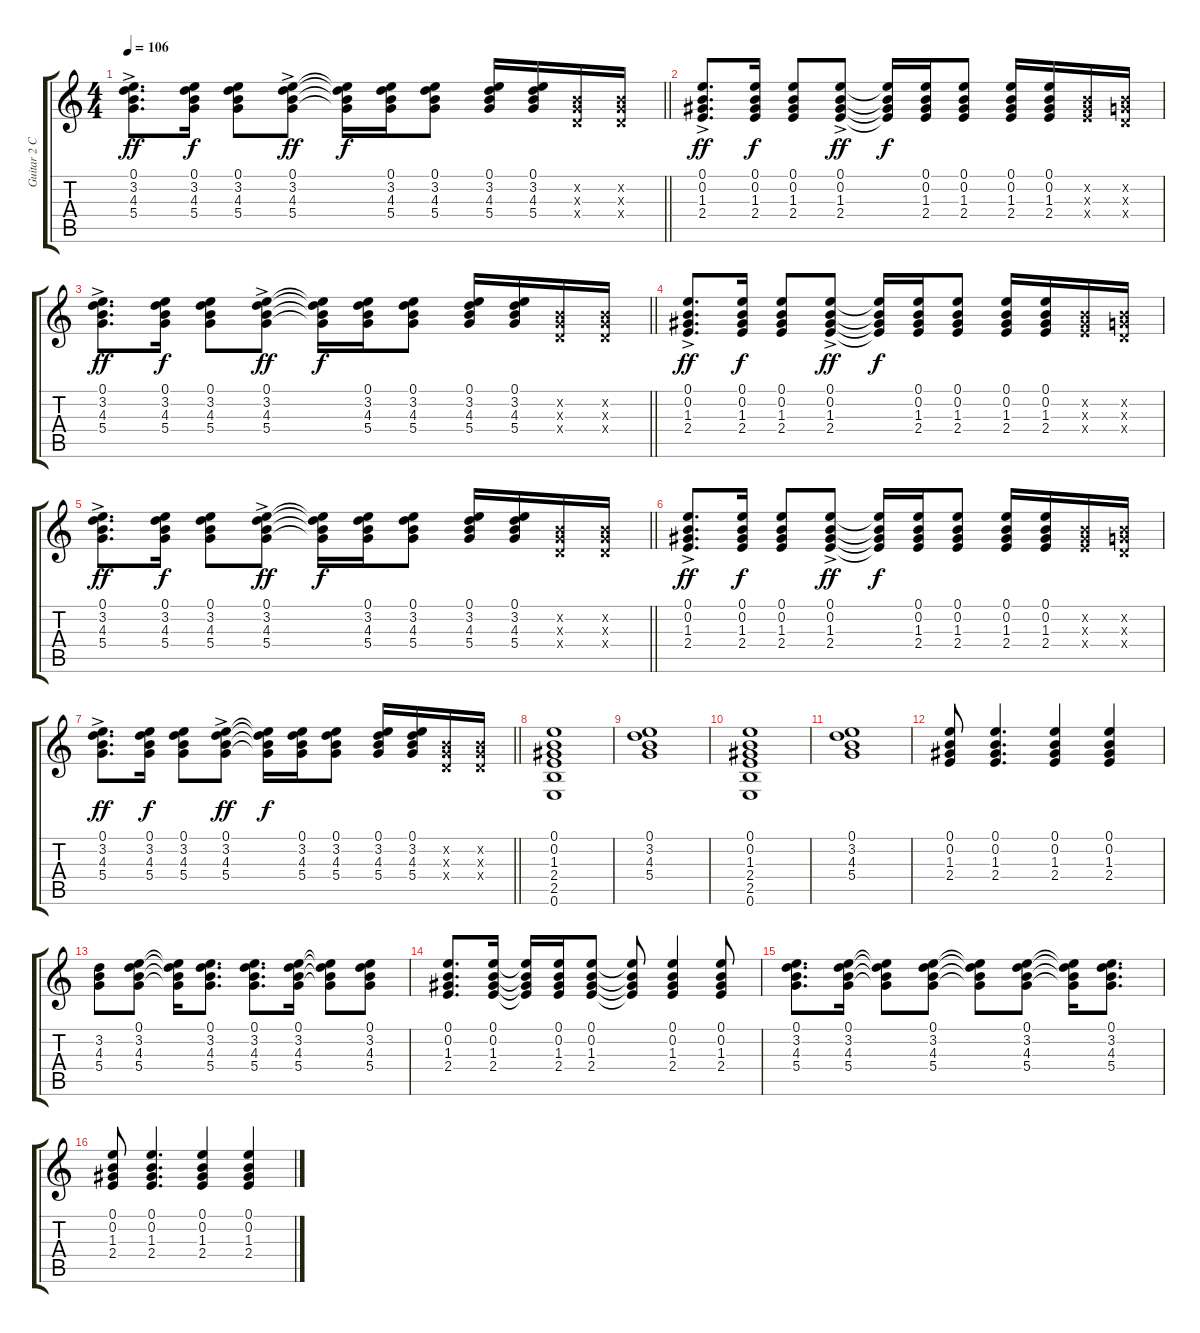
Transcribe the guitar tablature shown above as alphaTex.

\track ("Guitar 2 CLEAN" "Guitar 2 C") {instrument electricguitarclean bank 255}
\staff {score tabs}
\tuning (E4 B3 G3 D3 A2 E2) {hide}
\ts (4 4)
\tempo 106
\clef g2
\barLineRight lightlight
\ks c
(0.1{ac} 3.2{ac} 4.3{ac} 5.4{ac}).8{d dy ff} (0.1 3.2 4.3 5.4).16{dy f} (0.1 3.2 4.3 5.4).8 (0.1{ac} 3.2{ac} 4.3{ac} 5.4{ac}).8{dy ff} (0.1{t} 3.2{t} 4.3{t} 5.4{t}).16{dy f} (0.1 3.2 4.3 5.4).16 (0.1 3.2 4.3 5.4).8 (0.1 3.2 4.3 5.4).16 (0.1 3.2 4.3 5.4).16 (0.2{x} 0.3{x} 0.4{x}).16 (0.2{x} 0.3{x} 0.4{x}).16 |
(0.1{ac} 0.2{ac} 1.3{ac} 2.4{ac}).8{d dy ff} (0.1 0.2 1.3 2.4).16{dy f} (0.1 0.2 1.3 2.4).8 (0.1{ac} 0.2{ac} 1.3{ac} 2.4{ac}).8{dy ff} (0.1{t} 0.2{t} 1.3{t} 2.4{t}).16{dy f} (0.1 0.2 1.3 2.4).16 (0.1 0.2 1.3 2.4).8 (0.1 0.2 1.3 2.4).16 (0.1 0.2 1.3 2.4).16 (0.2{x} 1.3{x} 2.4{x}).16 (0.2{x} 0.3{x} 0.4{x}).16 |
\barLineRight lightlight
(0.1{ac} 3.2{ac} 4.3{ac} 5.4{ac}).8{d dy ff} (0.1 3.2 4.3 5.4).16{dy f} (0.1 3.2 4.3 5.4).8 (0.1{ac} 3.2{ac} 4.3{ac} 5.4{ac}).8{dy ff} (0.1{t} 3.2{t} 4.3{t} 5.4{t}).16{dy f} (0.1 3.2 4.3 5.4).16 (0.1 3.2 4.3 5.4).8 (0.1 3.2 4.3 5.4).16 (0.1 3.2 4.3 5.4).16 (0.2{x} 0.3{x} 0.4{x}).16 (0.2{x} 0.3{x} 0.4{x}).16 |
(0.1{ac} 0.2{ac} 1.3{ac} 2.4{ac}).8{d dy ff} (0.1 0.2 1.3 2.4).16{dy f} (0.1 0.2 1.3 2.4).8 (0.1{ac} 0.2{ac} 1.3{ac} 2.4{ac}).8{dy ff} (0.1{t} 0.2{t} 1.3{t} 2.4{t}).16{dy f} (0.1 0.2 1.3 2.4).16 (0.1 0.2 1.3 2.4).8 (0.1 0.2 1.3 2.4).16 (0.1 0.2 1.3 2.4).16 (0.2{x} 1.3{x} 2.4{x}).16 (0.2{x} 0.3{x} 0.4{x}).16 |
\barLineRight lightlight
(0.1{ac} 3.2{ac} 4.3{ac} 5.4{ac}).8{d dy ff} (0.1 3.2 4.3 5.4).16{dy f} (0.1 3.2 4.3 5.4).8 (0.1{ac} 3.2{ac} 4.3{ac} 5.4{ac}).8{dy ff} (0.1{t} 3.2{t} 4.3{t} 5.4{t}).16{dy f} (0.1 3.2 4.3 5.4).16 (0.1 3.2 4.3 5.4).8 (0.1 3.2 4.3 5.4).16 (0.1 3.2 4.3 5.4).16 (0.2{x} 0.3{x} 0.4{x}).16 (0.2{x} 0.3{x} 0.4{x}).16 |
(0.1{ac} 0.2{ac} 1.3{ac} 2.4{ac}).8{d dy ff} (0.1 0.2 1.3 2.4).16{dy f} (0.1 0.2 1.3 2.4).8 (0.1{ac} 0.2{ac} 1.3{ac} 2.4{ac}).8{dy ff} (0.1{t} 0.2{t} 1.3{t} 2.4{t}).16{dy f} (0.1 0.2 1.3 2.4).16 (0.1 0.2 1.3 2.4).8 (0.1 0.2 1.3 2.4).16 (0.1 0.2 1.3 2.4).16 (0.2{x} 1.3{x} 2.4{x}).16 (0.2{x} 0.3{x} 0.4{x}).16 |
\barLineRight lightlight
(0.1{ac} 3.2{ac} 4.3{ac} 5.4{ac}).8{d dy ff} (0.1 3.2 4.3 5.4).16{dy f} (0.1 3.2 4.3 5.4).8 (0.1{ac} 3.2{ac} 4.3{ac} 5.4{ac}).8{dy ff} (0.1{t} 3.2{t} 4.3{t} 5.4{t}).16{dy f} (0.1 3.2 4.3 5.4).16 (0.1 3.2 4.3 5.4).8 (0.1 3.2 4.3 5.4).16 (0.1 3.2 4.3 5.4).16 (0.2{x} 0.3{x} 0.4{x}).16 (0.2{x} 0.3{x} 0.4{x}).16 |
(0.1 0.2 1.3 2.4 2.5 0.6).1 |
(0.1 3.2 4.3 5.4).1 |
(0.1 0.2 1.3 2.4 2.5 0.6).1 |
(0.1 3.2 4.3 5.4).1 |
(0.1 0.2 1.3 2.4).8 (0.1 0.2 1.3 2.4).4{d} (0.1 0.2 1.3 2.4).4 (0.1 0.2 1.3 2.4).4 |
(3.2 4.3 5.4).8 (0.1 3.2 4.3 5.4).8 (0.1{t} 3.2{t} 4.3{t} 5.4{t}).16 (0.1 3.2 4.3 5.4).8{d} (0.1 3.2 4.3 5.4).8{d} (0.1 3.2 4.3 5.4).16 (0.1{t} 3.2{t} 4.3{t} 5.4{t}).8 (0.1 3.2 4.3 5.4).8 |
(0.1 0.2 1.3 2.4).8{d} (0.1 0.2 1.3 2.4).16 (0.1{t} 0.2{t} 1.3{t} 2.4{t}).16 (0.1 0.2 1.3 2.4).16 (0.1 0.2 1.3 2.4).8 (0.1{t} 0.2{t} 1.3{t} 2.4{t}).8 (0.1 0.2 1.3 2.4).4 (0.1 0.2 1.3 2.4).8 |
(0.1 3.2 4.3 5.4).8{d} (0.1 3.2 4.3 5.4).16 (0.1{t} 3.2{t} 4.3{t} 5.4{t}).8 (0.1 3.2 4.3 5.4).8 (0.1{t} 3.2{t} 4.3{t} 5.4{t}).8 (0.1 3.2 4.3 5.4).8 (0.1{t} 3.2{t} 4.3{t} 5.4{t}).16 (0.1 3.2 4.3 5.4).8{d} |
(0.1 0.2 1.3 2.4).8 (0.1 0.2 1.3 2.4).4{d} (0.1 0.2 1.3 2.4).4 (0.1 0.2 1.3 2.4).4
